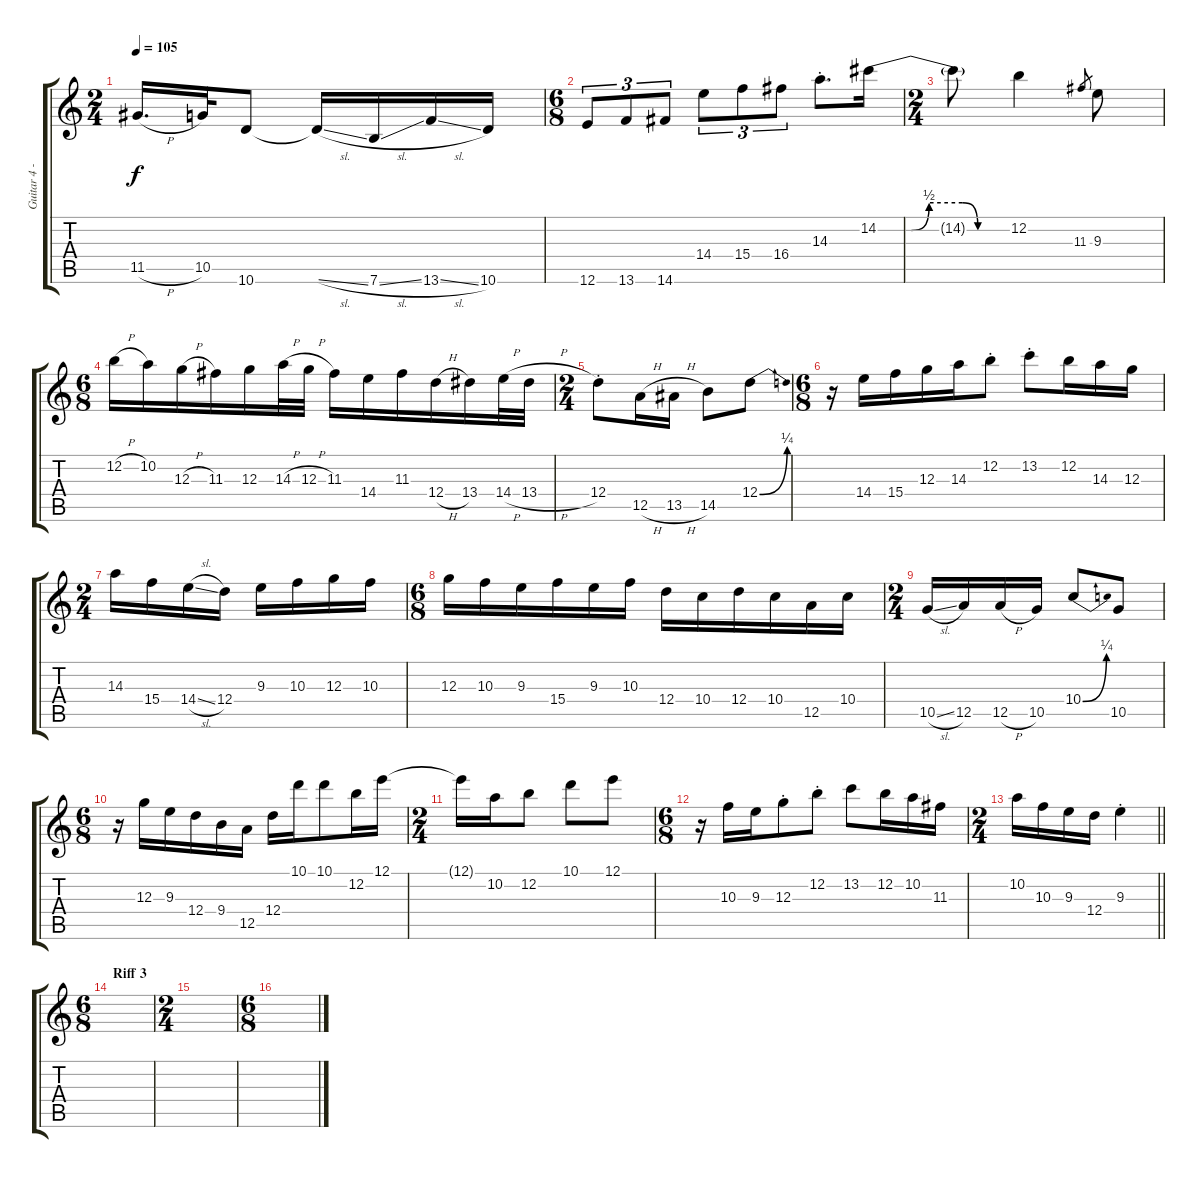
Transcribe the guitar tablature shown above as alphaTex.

\track ("Guitar 4 - John" "Guitar 4 -") {instrument overdrivenguitar}
\staff {score tabs}
\tuning (E4 B3 G3 D3 A2 E2) {hide}
\ts (2 4)
\tempo 105
\clef g2
\ks c
11.5{h}.16{d dy f} 10.5.32 10.6.8 10.6{sl t}.16 7.6{sl}.16 13.6{sl}.16 10.6.16 |
\ts (6 8)
12.6.8{tu (3 2)} 13.6.8{tu (3 2)} 14.6.8{tu (3 2)} 14.4.8{tu (3 2)} 15.4.8{tu (3 2)} 16.4.8{tu (3 2)} 14.3{st}.8{d} 14.2{be (custom 0 0 15 0 23 2 38 2 45 0 60 0)}.16 |
\ts (2 4)
14.2{t}.8 12.2.4 11.3.8{gr} 9.3.8 |
\ts (6 8)
12.2{h}.16 10.2.16 12.3{h}.16 11.3.16 12.3.16 14.3{h}.32 12.3{h}.32 11.3.16 14.4.16 11.3.16 12.4{h}.16 13.4.16 14.4{h}.32 13.4{h}.32 |
\ts (2 4)
12.4{st}.8 12.5{h}.16 13.5{h}.16 14.5.8 12.4{be (bend 0 0 60 1)}.8 |
\ts (6 8)
r.16 14.4.16 15.4.16 12.3.16 14.3.16 12.2{st}.8 13.2{st}.8 12.2.16 14.3.16 12.3.16 |
\ts (2 4)
14.3.16 15.4.16 14.4{sl}.16 12.4.16 9.3.16 10.3.16 12.3.16 10.3.16 |
\ts (6 8)
12.3.16 10.3.16 9.3.16 15.4.16 9.3.16 10.3.16 12.4.16 10.4.16 12.4.16 10.4.16 12.5.16 10.4.16 |
\ts (2 4)
10.5{sl}.16 12.5.16 12.5{h}.16 10.5.16 10.4{be (bend 0 0 60 1)}.8 10.5.8 |
\ts (6 8)
r.16 12.3.16 9.3.16 12.4.16 9.4.16 12.5.16 12.4.16 10.1.16 10.1.8 12.2.16 12.1.16 |
\ts (2 4)
12.1{t}.16 10.2.16 12.2.8 10.1.8 12.1.8 |
\ts (6 8)
r.16 10.3.16 9.3.16 12.3{st}.8 12.2{st}.8 13.2.8 12.2.16 10.2.16 11.3.16 |
\ts (2 4)
\barLineRight lightlight
10.2.16 10.3.16 9.3.16 12.4.16 9.3{st}.4 |
\ts (6 8)
\section ("" "Riff 3")
|
\ts (2 4)
|
\ts (6 8)
